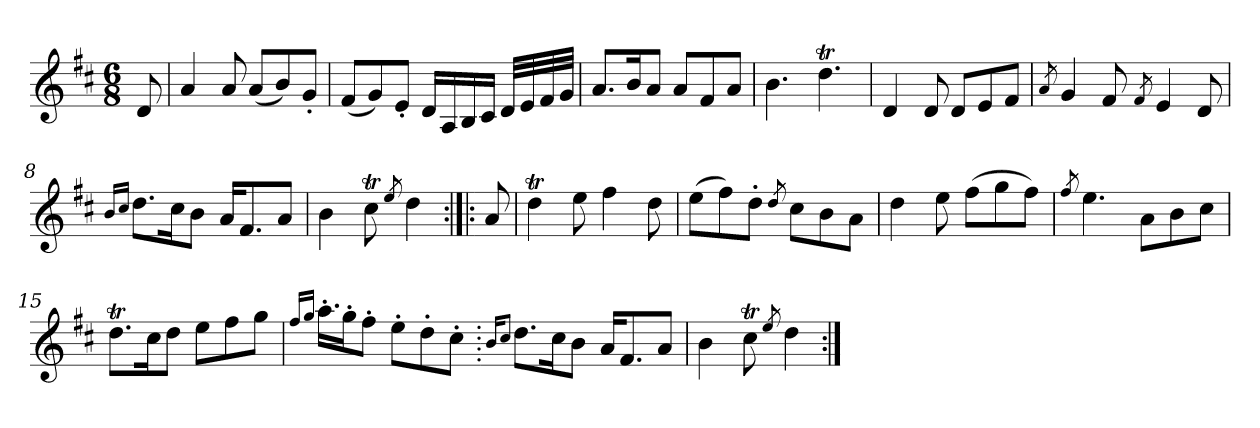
**kern
*part1
*staff1
*clefG2
*k[f#c#]
*D:
*M6/8
=1
8d/
=2
4a/
8a/
(<8a/L
8b/)
8g'/J
=3
(<8f#/L
8g/)
8e'/J
16d/LL
16A/
16B/
16c#/JJ
32d/LLL
32e/
32f#/
32g/JJJ
=4
8.a/L
16b/K
8a/J
8a/L
8f#/
8a/J
=5
4.b\
4.ddT\
=6
4d/
8d/
8d/L
8e/
8f#/J
=7
8qa/
4g/
8f#/
8qf#/
4e/
8d/
!!LO:LB:g=z
=8
16qb/LL
16qcc#/JJ
8.dd\L
16cc#\K
8b\J
16a/KL
8.f#/
8a/J
=9
4b\
8cc#t\
8qee/
4dd\
=10:|!|:
8a/
=11
4ddT\
8ee\
4ff#\
8dd\
=12
(>8ee\L
8ff#\)
8dd'\J
8qdd/
8cc#\L
8b\
8a\J
=13
4dd\
8ee\
(>8ff#\L
8gg\
8ff#\J)
=14
8qff#/
4.ee\
8a\L
8b\
8cc#\J
=15
8.ddT\L
16cc#\K
8dd\J
8ee\L
8ff#\
8gg\J
!!LO:LB:g=z
=16
16qff#/LL
16qgg/JJ
16.aa'\LL
16gg'\J
8ff#'\J
8ee'\L
8dd'\
8cc#'\J
=17.
16qb/KL
8qcc#/J
8.dd\L
16cc#\K
8b\J
16a/KL
8.f#/
8a/J
=18
4b\
8cc#t\
8qee/
4dd\
=:|!
*-
